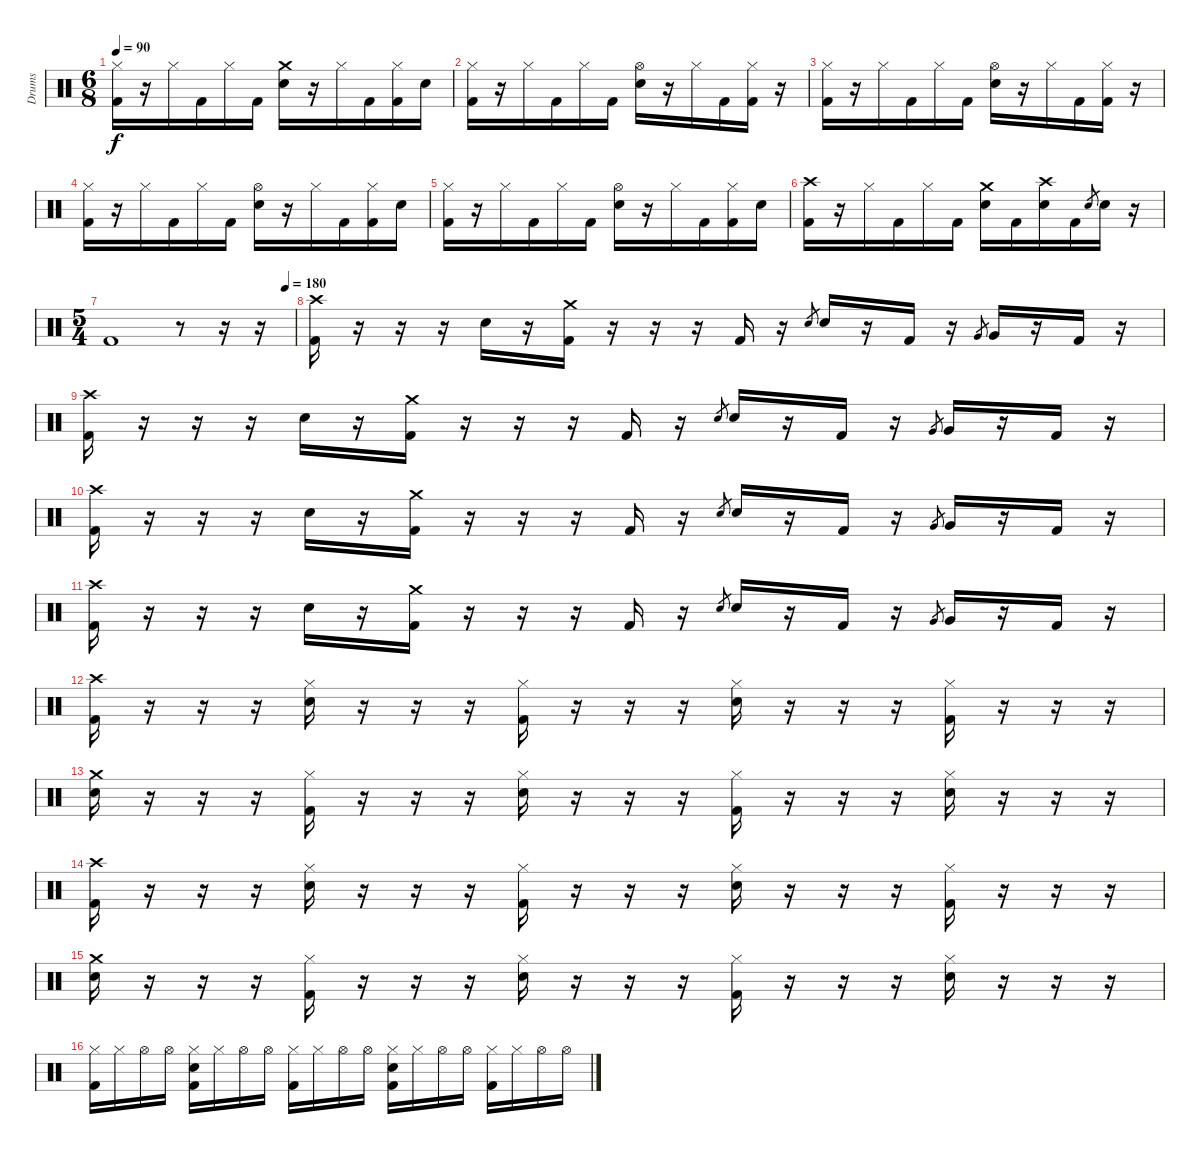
\track ("Drums" "Drums") {instrument percussion}
\staff {score}
\articulation defaults
\ts (6 8)
\tempo 90
\clef neutral
\ks c
("Hi-Hat (closed)" "Kick (hit) 2").16{dy f} r.16 "Hi-Hat (closed)".16 "Kick (hit) 2".16 "Hi-Hat (closed)".16 "Kick (hit) 2".16 ("Crash medium (hit)" "Electric Snare (hit)").16 r.16 "Hi-Hat (closed)".16 "Kick (hit) 2".16 ("Hi-Hat (closed)" "Kick (hit) 2").16 "Electric Snare (hit)".16 |
("Hi-Hat (closed)" "Kick (hit) 2").16 r.16 "Hi-Hat (closed)".16 "Kick (hit) 2".16 "Hi-Hat (closed)".16 "Kick (hit) 2".16 ("Hi-Hat (open)" "Electric Snare (hit)").16 r.16 "Hi-Hat (closed)".16 "Kick (hit) 2".16 ("Hi-Hat (closed)" "Kick (hit) 2").16 r.16 |
("Hi-Hat (closed)" "Kick (hit) 2").16 r.16 "Hi-Hat (closed)".16 "Kick (hit) 2".16 "Hi-Hat (closed)".16 "Kick (hit) 2".16 ("Hi-Hat (open)" "Electric Snare (hit)").16 r.16 "Hi-Hat (closed)".16 "Kick (hit) 2".16 ("Hi-Hat (closed)" "Kick (hit) 2").16 r.16 |
("Hi-Hat (closed)" "Kick (hit) 2").16 r.16 "Hi-Hat (closed)".16 "Kick (hit) 2".16 "Hi-Hat (closed)".16 "Kick (hit) 2".16 ("Hi-Hat (open)" "Electric Snare (hit)").16 r.16 "Hi-Hat (closed)".16 "Kick (hit) 2".16 ("Hi-Hat (closed)" "Kick (hit) 2").16 "Electric Snare (hit)".16 |
("Hi-Hat (closed)" "Kick (hit) 2").16 r.16 "Hi-Hat (closed)".16 "Kick (hit) 2".16 "Hi-Hat (closed)".16 "Kick (hit) 2".16 ("Hi-Hat (open)" "Electric Snare (hit)").16 r.16 "Hi-Hat (closed)".16 "Kick (hit) 2".16 ("Hi-Hat (closed)" "Kick (hit) 2").16 "Electric Snare (hit)".16 |
("Crash high (hit)" "Kick (hit) 2").16 r.16 "Hi-Hat (closed)".16 "Kick (hit) 2".16 "Hi-Hat (closed)".16 "Kick (hit) 2".16 ("Crash medium (hit)" "Electric Snare (hit)").16 "Kick (hit) 2".16 ("Crash high (hit)" "Electric Snare (hit)").16 "Kick (hit) 2".16 "Electric Snare (hit)".8{gr} "Electric Snare (hit)".16 r.16 |
\ts (5 4)
\tempo (180 0.95)
"Kick (hit) 2".1 r.8 r.16 r.16 |
("Crash high (hit)" "Kick (hit) 2").16 r.16 r.16 r.16 "Electric Snare (hit)".16 r.16 ("Crash medium (hit)" "Kick (hit) 2").16 r.16 r.16 r.16 "Kick (hit) 2".16 r.16 "Electric Snare (hit)".8{gr} "Electric Snare (hit)".16 r.16 "Kick (hit) 2".16 r.16 "Very Low Tom (hit)".8{gr} "Very Low Tom (hit)".16 r.16 "Kick (hit) 2".16 r.16 |
("Crash high (hit)" "Kick (hit) 2").16 r.16 r.16 r.16 "Electric Snare (hit)".16 r.16 ("Crash medium (hit)" "Kick (hit) 2").16 r.16 r.16 r.16 "Kick (hit) 2".16 r.16 "Electric Snare (hit)".8{gr} "Electric Snare (hit)".16 r.16 "Kick (hit) 2".16 r.16 "Very Low Tom (hit)".8{gr} "Very Low Tom (hit)".16 r.16 "Kick (hit) 2".16 r.16 |
("Crash high (hit)" "Kick (hit) 2").16 r.16 r.16 r.16 "Electric Snare (hit)".16 r.16 ("Crash medium (hit)" "Kick (hit) 2").16 r.16 r.16 r.16 "Kick (hit) 2".16 r.16 "Electric Snare (hit)".8{gr} "Electric Snare (hit)".16 r.16 "Kick (hit) 2".16 r.16 "Very Low Tom (hit)".8{gr} "Very Low Tom (hit)".16 r.16 "Kick (hit) 2".16 r.16 |
("Crash high (hit)" "Kick (hit) 2").16 r.16 r.16 r.16 "Electric Snare (hit)".16 r.16 ("Crash medium (hit)" "Kick (hit) 2").16 r.16 r.16 r.16 "Kick (hit) 2".16 r.16 "Electric Snare (hit)".8{gr} "Electric Snare (hit)".16 r.16 "Kick (hit) 2".16 r.16 "Very Low Tom (hit)".8{gr} "Very Low Tom (hit)".16 r.16 "Kick (hit) 2".16 r.16 |
("Crash high (hit)" "Kick (hit) 2").16 r.16 r.16 r.16 ("Hi-Hat (closed)" "Electric Snare (hit)").16 r.16 r.16 r.16 ("Hi-Hat (closed)" "Kick (hit) 2").16 r.16 r.16 r.16 ("Hi-Hat (closed)" "Electric Snare (hit)").16 r.16 r.16 r.16 ("Hi-Hat (closed)" "Kick (hit) 2").16 r.16 r.16 r.16 |
("Crash medium (hit)" "Electric Snare (hit)").16 r.16 r.16 r.16 ("Hi-Hat (closed)" "Kick (hit) 2").16 r.16 r.16 r.16 ("Hi-Hat (closed)" "Electric Snare (hit)").16 r.16 r.16 r.16 ("Hi-Hat (closed)" "Kick (hit) 2").16 r.16 r.16 r.16 ("Hi-Hat (closed)" "Electric Snare (hit)").16 r.16 r.16 r.16 |
("Crash high (hit)" "Kick (hit) 2").16 r.16 r.16 r.16 ("Hi-Hat (closed)" "Electric Snare (hit)").16 r.16 r.16 r.16 ("Hi-Hat (closed)" "Kick (hit) 2").16 r.16 r.16 r.16 ("Hi-Hat (closed)" "Electric Snare (hit)").16 r.16 r.16 r.16 ("Hi-Hat (closed)" "Kick (hit) 2").16 r.16 r.16 r.16 |
("Crash medium (hit)" "Electric Snare (hit)").16 r.16 r.16 r.16 ("Hi-Hat (closed)" "Kick (hit) 2").16 r.16 r.16 r.16 ("Hi-Hat (closed)" "Electric Snare (hit)").16 r.16 r.16 r.16 ("Hi-Hat (closed)" "Kick (hit) 2").16 r.16 r.16 r.16 ("Hi-Hat (closed)" "Electric Snare (hit)").16 r.16 r.16 r.16 |
("Hi-Hat (closed)" "Kick (hit) 2").16 "Hi-Hat (closed)".16 "Hi-Hat (open)".16 "Hi-Hat (open)".16 ("Hi-Hat (closed)" "Electric Snare (hit)" "Kick (hit) 2").16 "Hi-Hat (closed)".16 "Hi-Hat (open)".16 "Hi-Hat (open)".16 ("Hi-Hat (closed)" "Kick (hit) 2").16 "Hi-Hat (closed)".16 "Hi-Hat (open)".16 "Hi-Hat (open)".16 ("Hi-Hat (closed)" "Electric Snare (hit)" "Kick (hit) 2").16 "Hi-Hat (closed)".16 "Hi-Hat (open)".16 "Hi-Hat (open)".16 ("Hi-Hat (closed)" "Kick (hit) 2").16 "Hi-Hat (closed)".16 "Hi-Hat (open)".16 "Hi-Hat (open)".16
